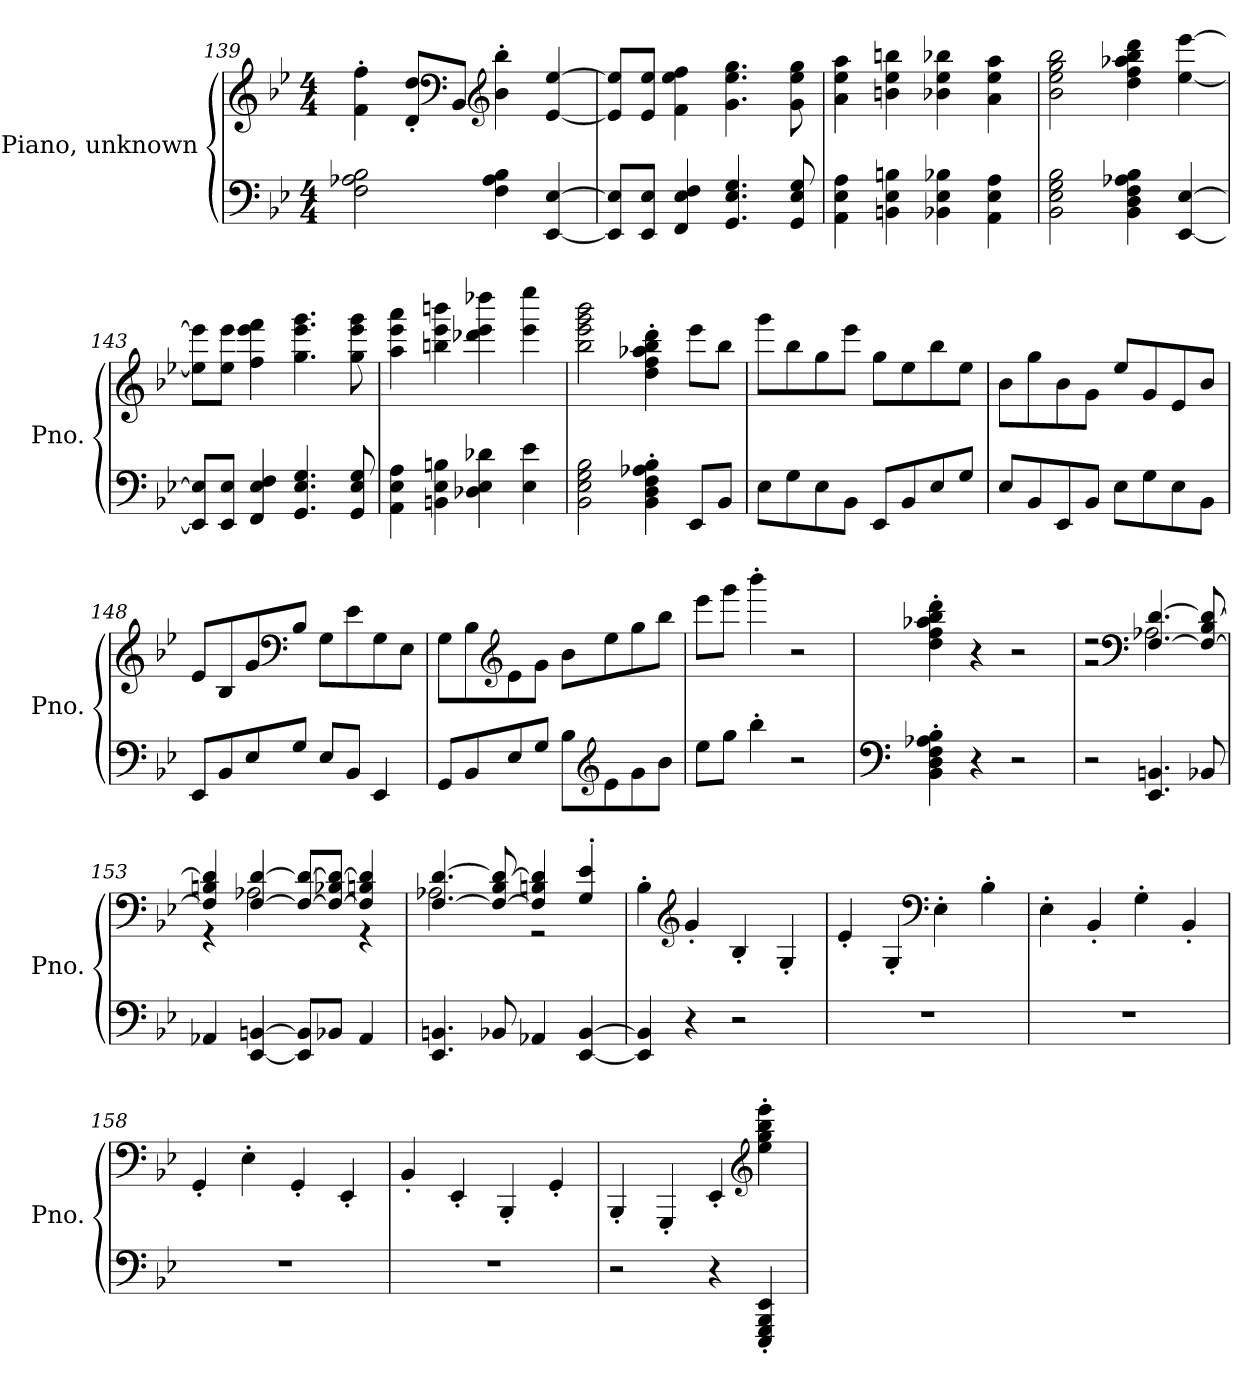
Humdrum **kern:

**kern	**kern
*part1	*part1
*staff2	*staff1
*I"Piano, unknown	*
*I'Pno.	*
*clefF4	*clefG2
*k[b-e-]	*k[b-e-]
*M4/4	*M4/4
=139	=139
2F\ 2A-X\ 2B-\	4f\' 4ff\'
.	8d/' 8dd/'L
*	*clefF4
.	8BB-/J
*	*clefG2
4F\ 4A-\ 4B-\	4b-\' 4bb-\'
[4EE-/ [4E-/	[4e-/ [4ee-/
!!LO:LB:g=z
=140	=140
8EE-/] 8E-/]L	8e-/] 8ee-/]L
8EE-/ 8E-/J	8e-/ 8ee-/J
4FF/ 4E-/ 4F/	4f\ 4ee-\ 4ff\
4.GG/ 4.E-/ 4.G/	4.g\ 4.ee-\ 4.gg\
8GG/ 8E-/ 8G/	8g\ 8ee-\ 8gg\
=141	=141
4AA\ 4E-\ 4A\	4a\ 4ee-\ 4aa\
4BBn\ 4E-\ 4Bn\	4bn\ 4ee-\ 4bbn\
4BB-X\ 4E-\ 4B-X\	4b-X\ 4ee-\ 4bb-X\
4AA\ 4E-\ 4A\	4a\ 4ee-\ 4aa\
=142	=142
2BB-\ 2E-\ 2G\ 2B-\	2b-\ 2ee-\ 2gg\ 2bb-\
4BB-\ 4D\ 4F\ 4A-X\ 4B-\	4dd\ 4ff\ 4aa-X\ 4bb-\ 4ddd\
[4EE-/ [4E-/	[4ee-\ [4eee-\
=143	=143
8EE-/] 8E-/]L	8ee-\] 8eee-\]L
8EE-/ 8E-/J	8ee-\ 8eee-\J
4FF/ 4E-/ 4F/	4ff\ 4eee-\ 4fff\
4.GG/ 4.E-/ 4.G/	4.gg\ 4.eee-\ 4.ggg\
8GG/ 8E-/ 8G/	8gg\ 8eee-\ 8ggg\
=144	=144
4AA\ 4E-\ 4A\	4aa\ 4eee-\ 4aaa\
4BBn\ 4E-\ 4Bn\	4bbn\ 4eee-\ 4bbbn\
4D-X\ 4E-\ 4d-X\	4ddd-X\ 4eee-\ 4dddd-X\
4E-\ 4e-\	4eee-\ 4eeee-\
!!LO:LB:g=z
=145	=145
2BB-\ 2E-\ 2G\ 2B-\	2bb-\ 2eee-\ 2ggg\ 2bbb-\
4BB-\' 4D\' 4F\' 4A-X\' 4B-\'	4dd\' 4ff\' 4aa-X\' 4bb-\' 4ddd\'
8EE-/L	8eee-\L
8BB-/J	8bb-\J
=146	=146
8E-\L	8ggg\L
8G\	8bb-\
8E-\	8gg\
8BB-\J	8eee-\J
8EE-/L	8gg\L
8BB-/	8ee-\
8E-/	8bb-\
8G/J	8ee-\J
=147	=147
8E-/L	8b-\L
8BB-/	8gg\
8EE-/	8b-\
8BB-/J	8g\J
8E-\L	8ee-/L
8G\	8g/
8E-\	8e-/
8BB-\J	8b-/J
=148	=148
8EE-/L	8e-/L
8BB-/	8B-/
8E-/	8g/
*	*clefF4
8G/J	8B-/J
8E-/L	8G\L
8BB-/J	8e-\
4EE-/	8G\
.	8E-\J
!!LO:LB:g=z
=149	=149
8GG/L	8G\L
8BB-/	8B-\
*	*clefG2
8E-/	8e-\
8G/J	8g\J
8B-\L	8b-\L
*clefG2	*
8e-\	8ee-\
8g\	8gg\
8b-\J	8bb-\J
=150	=150
8ee-\L	8eee-\L
8gg\J	8ggg\J
4bb-'\	4bbb-'\
2r	2r
=151	=151
*clefF4	*
4BB-\' 4D\' 4F\' 4A-X\' 4B-\'	4dd\' 4ff\' 4aa-X\' 4bb-\' 4ddd\'
4r	4r
2r	2r
=152	=152
*	*^
2r	2r	2r
*	*clefF4	*
4.EE-/ 4.BBn/	[4.F/ [4.d/	2A-X\
8BB-X/	8F/_ 8B-/ 8d/_	.
=153	=153	=153
4AA-X/	4F/] 4Bn/ 4d/]	4r
[4EE-/ [4BBn/	[4F/ [4d/	2A-X\
8EE-/] 8BB/]L	8F/_ 8d/_L	.
8BB-X/J	8F/_ 8B-X/ 8d/_J	.
4AA-/	4F/] 4Bn/ 4d/]	4r
!!LO:LB:g=z	!!
=154	=154	=154
4.EE-/ 4.BBn/	[4.F/ [4.d/	2A-X\
8BB-X/	8F/_ 8B-/ 8d/_	.
4AA-X/	4F/] 4Bn/ 4d/]	2r
[4EE-/ [4BB-/	4G/' 4e-/'	.
*	*v	*v
=155	=155
4EE-/] 4BB-/]	4B-'\
*	*clefG2
4r	4g'/
2r	4B-'/
.	4G'/
=156	=156
1r	4e-'/
.	4G'/
*	*clefF4
.	4E-'\
.	4B-'\
=157	=157
1r	4E-'\
.	4BB-'/
.	4G'\
.	4BB-'/
=158	=158
1r	4GG'/
.	4E-'\
.	4GG'/
.	4EE-'/
=159	=159
1r	4BB-'/
.	4EE-'/
.	4BBB-'/
.	4GG'/
!!LO:LB:g=z
=160	=160
2r	4BBB-'/
.	4GGG'/
4r	4EE-'/
*	*clefG2
4EEE-/' 4GGG/' 4BBB-/' 4EE-/'	4ee-\' 4gg\' 4bb-\' 4eee-\'
=	=
*-	*-
